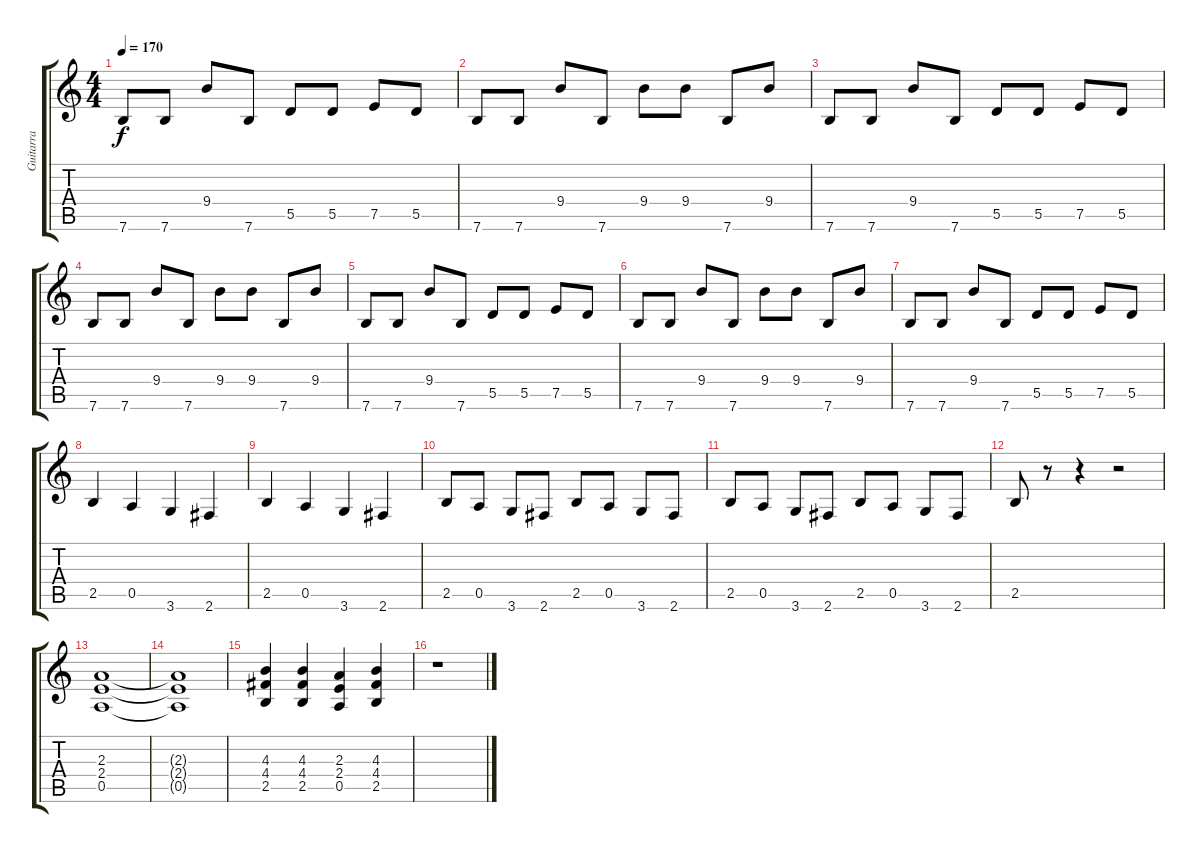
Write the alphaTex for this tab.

\track ("Guitarra" "Guitarra") {instrument distortionguitar}
\staff {score tabs}
\tuning (E4 B3 G3 D3 A2 E2) {hide}
\ts (4 4)
\tempo 170
\clef g2
\ks c
7.6.8{dy f} 7.6.8 9.4.8 7.6.8 5.5.8 5.5.8 7.5.8 5.5.8 |
7.6.8 7.6.8 9.4.8 7.6.8 9.4.8 9.4.8 7.6.8 9.4.8 |
7.6.8 7.6.8 9.4.8 7.6.8 5.5.8 5.5.8 7.5.8 5.5.8 |
7.6.8 7.6.8 9.4.8 7.6.8 9.4.8 9.4.8 7.6.8 9.4.8 |
7.6.8 7.6.8 9.4.8 7.6.8 5.5.8 5.5.8 7.5.8 5.5.8 |
7.6.8 7.6.8 9.4.8 7.6.8 9.4.8 9.4.8 7.6.8 9.4.8 |
7.6.8 7.6.8 9.4.8 7.6.8 5.5.8 5.5.8 7.5.8 5.5.8 |
2.5.4 0.5.4 3.6.4 2.6.4 |
2.5.4 0.5.4 3.6.4 2.6.4 |
2.5.8 0.5.8 3.6.8 2.6.8 2.5.8 0.5.8 3.6.8 2.6.8 |
2.5.8 0.5.8 3.6.8 2.6.8 2.5.8 0.5.8 3.6.8 2.6.8 |
2.5.8 r.8 r.4 r.2 |
(2.3 2.4 0.5).1{volume 14} |
(2.3{t} 2.4{t} 0.5{t}).1 |
(4.3 4.4 2.5).4 (4.3 4.4 2.5).4 (2.3 2.4 0.5).4 (4.3 4.4 2.5).4 |
r.1
